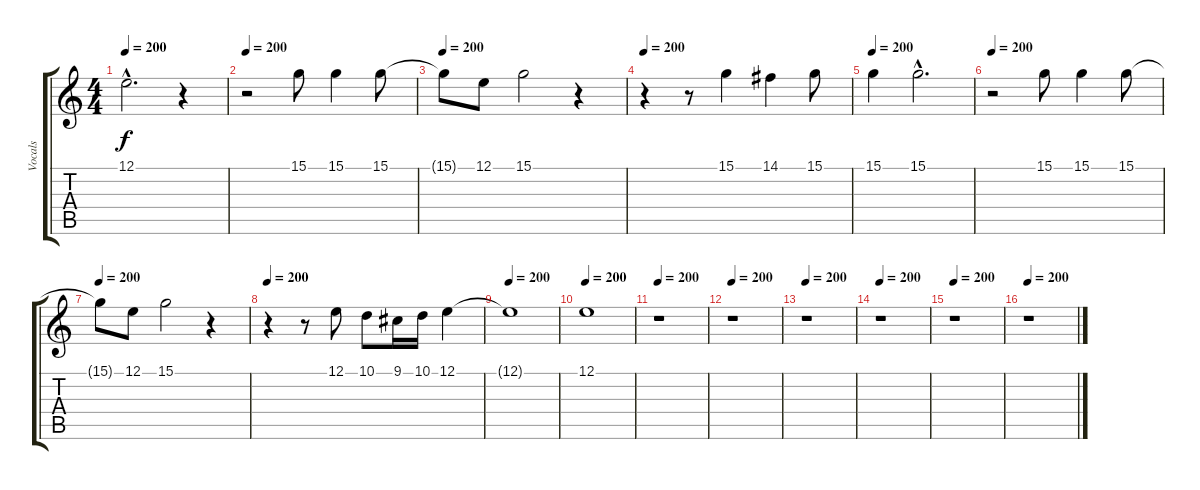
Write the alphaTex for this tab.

\track ("Vocals" "Vocals") {instrument lead1square}
\staff {score tabs}
\tuning (E4 B3 G3 D3 A2 E2) {hide}
\ts (4 4)
\tempo 200
\clef g2
\ks c
12.1{hac t}.2{d dy f} r.4 |
\tempo 200
r.2 15.1.8 15.1.4 15.1.8 |
\tempo 200
15.1{t}.8 12.1.8 15.1.2 r.4 |
\tempo 200
r.4 r.8 15.1.4 14.1.4 15.1.8 |
\tempo 200
15.1.4 15.1{hac}.2{d} |
\tempo 200
r.2 15.1.8 15.1.4 15.1.8 |
\tempo 200
15.1{t}.8 12.1.8 15.1.2 r.4 |
\tempo 200
r.4 r.8 12.1.8 10.1.8 9.1.16 10.1.16 12.1.4 |
\tempo 200
12.1{t}.1 |
\tempo 200
12.1.1 |
\tempo 200
r.1 |
\tempo 200
r.1 |
\tempo 200
r.1 |
\tempo 200
r.1 |
\tempo 200
r.1 |
\tempo 200
r.1
